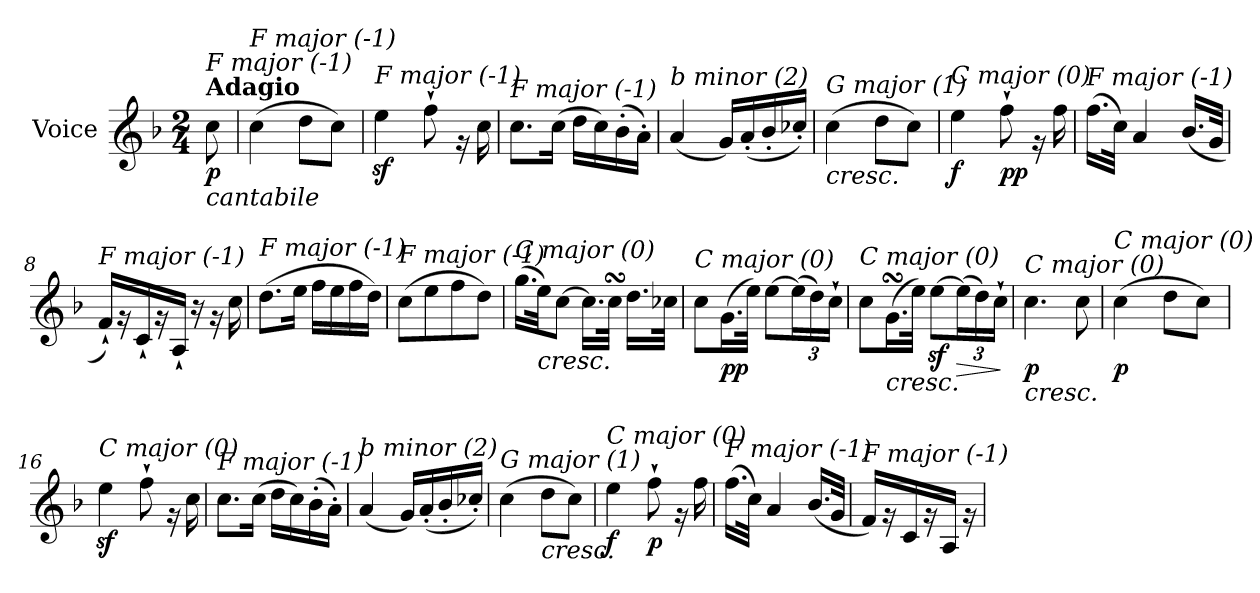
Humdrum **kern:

**kern	**dynam
*part1	*part1
*staff1	*staff1
*I"Voice	*
*I'V	*
*clefG2	*
*k[b-]	*
*M2/4	*
=	=
!LO:TX:a:B:t=Adagio	!
!LO:TX:b:i:t=cantabile	!
!LO:TX:i:t=F major (-1)	!
!	!LO:DY:b
8cc\	p
=1	=1
!LO:TX:i:t=F major (-1)	!
(>4cc\	.
8dd\L	.
8cc\J)	.
=2	=2
!LO:TX:i:t=F major (-1)	!
4eez<\	.
8ff`\	.
16rg	.
16cc\	.
=3	=3
!LO:TX:i:t=F major (-1)	!
8.cc\L	.
(>16cc\Jk	.
16dd\LL	.
16cc\)	.
(>16b-'\	.
16a'\JJ)	.
=4	=4
!LO:TX:i:t=b minor (2)	!
(<4a/	.
16g/LL)	.
(<16a'/	.
16b-'/	.
16cc-X'i/JJ)	.
=5	=5
!LO:TX:b:i:t=cresc.	!
!LO:TX:i:t=G major (1)	!
(>4cc\	.
8dd\L	.
8cc\J)	.
!!LO:LB:g=z
=6	=6
!LO:TX:i:t=C major (0)	!
!	!LO:DY:b
4ee\	f
!	!LO:DY:b
!	!LO:DY:n=1:b
8ff`\	p p
16rg	.
16ff\	.
=7	=7
!LO:TX:i:t=F major (-1)	!
(>16.ff\LL	.
32cc\JJk)	.
4a/	.
(<16.b-/LL	.
32g/JJk	.
=8	=8
!LO:TX:i:t=F major (-1)	!
16f`/LL)	.
16rg	.
16c`/	.
16rg	.
16A`/JJ	.
16r	.
16rg	.
16cc\	.
=9	=9
!LO:TX:i:t=F major (-1)	!
(>8.dd\L	.
16ee\Jk	.
16ff\LL	.
16ee\	.
16ff\	.
16dd\JJ)	.
=10	=10
!LO:TX:i:t=F major (-1)	!
(>8cc\L	.
8ee\	.
8ff\	.
8dd\J)	.
!!LO:LB:g=z
=11	=11
!LO:TX:i:t=C major (0)	!
(>16.gg\LL	.
!LO:TX:b:i:t=cresc.	!
32ee\JK)	.
[8cc\J	.
16.cc\LL]	.
32ccsSSS\JJk	.
16.dd\LL	.
32cc-Xi\JJk	.
=12	=12
!LO:TX:i:t=C major (0)	!
8cc\L	.
!	!LO:DY:b
(>16.g\L	pp
32ee\JJk)	.
[8ee\L	.
*Xbrackettup	*
(>24ee\L]	.
24dd\)	.
24cc`\JJ	.
=13	=13
!LO:TX:i:t=C major (0)	!
8cc\L	.
!LO:TX:b:i:t=cresc.	!
(>16.gsSSS\L	.
32ee\JJk)	.
[8eez<\L	.
!	!LO:HP:b
(>24ee\L]	>
24dd\)	.
24cc`\JJ	.
.	]
!!LO:LB:g=z
=14	=14
!LO:TX:b:i:t=cresc.	!
!LO:TX:i:t=C major (0)	!
!	!LO:DY:b
4.cc\	p
8cc\	.
=15	=15
!LO:TX:i:t=C major (0)	!
!	!LO:DY:b
(>4cc\	p
8dd\L	.
8cc\J)	.
=16	=16
!LO:TX:i:t=C major (0)	!
4eez<\	.
8ff`\	.
16rg	.
16cc\	.
=17	=17
!LO:TX:i:t=F major (-1)	!
8.cc\L	.
(>16cc\Jk	.
16dd\LL	.
16cc\)	.
(>16b-'\	.
16a'\JJ)	.
=18	=18
!LO:TX:i:t=b minor (2)	!
(<4a/	.
16g/LL)	.
(<16a'/	.
16b-'/	.
16cc-X'i/JJ)	.
!!LO:LB:g=z
=19	=19
!LO:TX:i:t=G major (1)	!
(>4cc\	.
!LO:TX:b:i:t=cresc.	!
8dd\L	.
8cc\J)	.
=20	=20
!LO:TX:i:t=C major (0)	!
!	!LO:DY:b
4ee\	f
!	!LO:DY:b
8ff`\	p
16rg	.
16ff\	.
=21	=21
!LO:TX:i:t=F major (-1)	!
(>16.ff\LL	.
32cc\JJk)	.
4a/	.
(<16.b-/LL	.
32g/JJk	.
=22	=22
!LO:TX:i:t=F major (-1)	!
16f/LL)	.
16rg	.
16c/	.
16rg	.
16A/JJ	.
16rg	.
=	=
*-	*-
